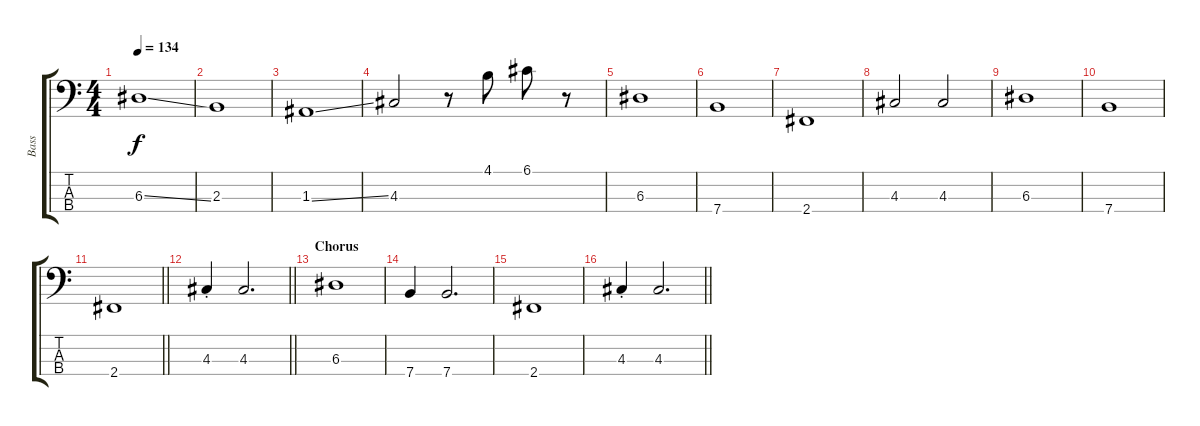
\track ("Bass" "Bass") {instrument electricbassfinger}
\staff {score tabs}
\tuning (G2 D2 A1 E1) {hide}
\ts (4 4)
\tempo 134
\clef f4
\ks c
6.3{ss}.1{dy f} |
2.3.1 |
1.3{ss}.1 |
4.3.2 r.8 4.1.8 6.1.8 r.8 |
6.3.1 |
7.4.1 |
2.4.1 |
4.3.2 4.3.2 |
6.3.1 |
7.4.1 |
\barLineRight lightlight
2.4.1 |
\barLineRight lightlight
4.3{st}.4 4.3.2{d} |
\section ("" "Chorus")
6.3.1 |
7.4.4 7.4.2{d} |
2.4.1 |
\barLineRight lightlight
4.3{st}.4 4.3.2{d}
